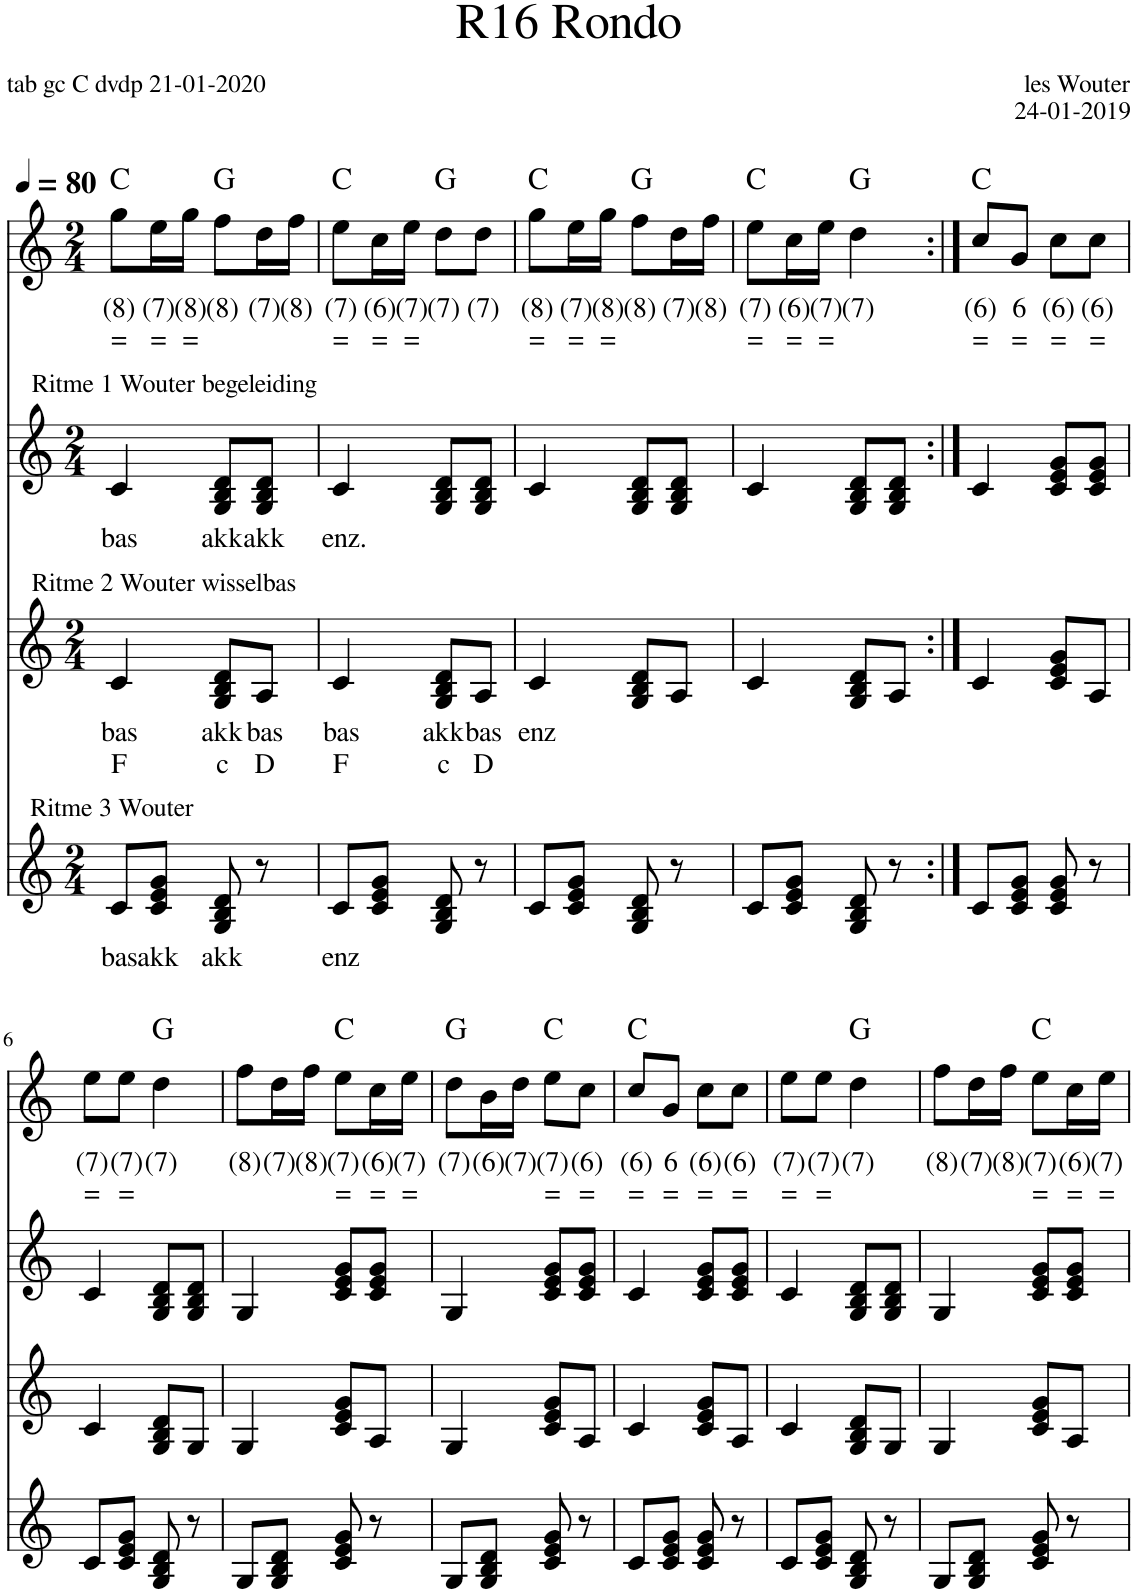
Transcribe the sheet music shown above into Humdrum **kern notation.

**kern	**text	**kern	**text	**text	**kern	**text	**kern	**text	**text	**harte
*part4	*part4	*part3	*part3	*part3	*part2	*part2	*part1	*part1	*part1	*part1
*staff4	*staff4	*staff3	*staff3	*staff3	*staff2	*staff2	*staff1	*staff1	*staff1	*
*I"Stem	*	*I"Stem	*	*	*I"Stem	*	*I"Piano	*	*	*
*clefG2	*	*clefG2	*	*	*clefG2	*	*clefG2	*	*	*
*k[]	*	*k[]	*	*	*k[]	*	*k[]	*	*	*
*M2/4	*	*M2/4	*	*	*M2/4	*	*M2/4	*	*	*
*MM80	*	*MM80	*	*	*MM80	*	*MM80	*	*	*
=1	=1	=1	=1	=1	=1	=1	=1	=1	=1	=1
!	!	!	!	!	!LO:TX:a:t=Ritme 1 Wouter begeleiding	!	!	!	!	!
!	!	!LO:TX:a:t=Ritme 2 Wouter wisselbas	!	!	!	!	!	!	!	!
!LO:TX:a:t=Ritme 3 Wouter	!	!	!	!	!	!	!	!	!	!
!	!LO:LY:b	!	!LO:LY:b	!LO:LY:b	!	!LO:LY:b	!	!LO:LY:b	!LO:LY:b	!
8c/L	bas	4c/	bas	F	4c/	bas	8gg\L	(8)	=	C:maj
!	!LO:LY:b	!	!	!	!	!	!	!LO:LY:b	!LO:LY:b	!
8c/ 8e/ 8g/J	akk	.	.	.	.	.	16ee\L	(7)	=	.
!	!	!	!	!	!	!	!	!LO:LY:b	!LO:LY:b	!
.	.	.	.	.	.	.	16gg\JJ	(8)	=	.
!	!LO:LY:b	!	!LO:LY:b	!LO:LY:b	!	!LO:LY:b	!	!LO:LY:b	!	!
8G/ 8B/ 8d/	akk	8G/ 8B/ 8d/L	akk	c	8G/ 8B/ 8d/L	akk	8ff\L	(8)	.	G:maj
!	!	!	!LO:LY:b	!LO:LY:b	!	!LO:LY:b	!	!LO:LY:b	!	!
8r	.	8A/J	bas	D	8G/ 8B/ 8d/J	akk	16dd\L	(7)	.	.
!	!	!	!	!	!	!	!	!LO:LY:b	!	!
.	.	.	.	.	.	.	16ff\JJ	(8)	.	.
=2	=2	=2	=2	=2	=2	=2	=2	=2	=2	=2
!	!LO:LY:b	!	!LO:LY:b	!LO:LY:b	!	!LO:LY:b	!	!LO:LY:b	!LO:LY:b	!
8c/L	enz	4c/	bas	F	4c/	enz.	8ee\L	(7)	=	C:maj
!	!	!	!	!	!	!	!	!LO:LY:b	!LO:LY:b	!
8c/ 8e/ 8g/J	.	.	.	.	.	.	16cc\L	(6)	=	.
!	!	!	!	!	!	!	!	!LO:LY:b	!LO:LY:b	!
.	.	.	.	.	.	.	16ee\JJ	(7)	=	.
!	!	!	!LO:LY:b	!LO:LY:b	!	!	!	!LO:LY:b	!	!
8G/ 8B/ 8d/	.	8G/ 8B/ 8d/L	akk	c	8G/ 8B/ 8d/L	.	8dd\L	(7)	.	G:maj
!	!	!	!LO:LY:b	!LO:LY:b	!	!	!	!LO:LY:b	!	!
8r	.	8A/J	bas	D	8G/ 8B/ 8d/J	.	8dd\J	(7)	.	.
=3	=3	=3	=3	=3	=3	=3	=3	=3	=3	=3
!	!	!	!LO:LY:b	!	!	!	!	!LO:LY:b	!LO:LY:b	!
8c/L	.	4c/	enz	.	4c/	.	8gg\L	(8)	=	C:maj
!	!	!	!	!	!	!	!	!LO:LY:b	!LO:LY:b	!
8c/ 8e/ 8g/J	.	.	.	.	.	.	16ee\L	(7)	=	.
!	!	!	!	!	!	!	!	!LO:LY:b	!LO:LY:b	!
.	.	.	.	.	.	.	16gg\JJ	(8)	=	.
!	!	!	!	!	!	!	!	!LO:LY:b	!	!
8G/ 8B/ 8d/	.	8G/ 8B/ 8d/L	.	.	8G/ 8B/ 8d/L	.	8ff\L	(8)	.	G:maj
!	!	!	!	!	!	!	!	!LO:LY:b	!	!
8r	.	8A/J	.	.	8G/ 8B/ 8d/J	.	16dd\L	(7)	.	.
!	!	!	!	!	!	!	!	!LO:LY:b	!	!
.	.	.	.	.	.	.	16ff\JJ	(8)	.	.
=4	=4	=4	=4	=4	=4	=4	=4	=4	=4	=4
!	!	!	!	!	!	!	!	!LO:LY:b	!LO:LY:b	!
8c/L	.	4c/	.	.	4c/	.	8ee\L	(7)	=	C:maj
!	!	!	!	!	!	!	!	!LO:LY:b	!LO:LY:b	!
8c/ 8e/ 8g/J	.	.	.	.	.	.	16cc\L	(6)	=	.
!	!	!	!	!	!	!	!	!LO:LY:b	!LO:LY:b	!
.	.	.	.	.	.	.	16ee\JJ	(7)	=	.
!	!	!	!	!	!	!	!	!LO:LY:b	!	!
8G/ 8B/ 8d/	.	8G/ 8B/ 8d/L	.	.	8G/ 8B/ 8d/L	.	4dd\	(7)	.	G:maj
8r	.	8A/J	.	.	8G/ 8B/ 8d/J	.	.	.	.	.
=5:|!	=5:|!	=5:|!	=5:|!	=5:|!	=5:|!	=5:|!	=5:|!	=5:|!	=5:|!	=5:|!
!	!	!	!	!	!	!	!	!LO:LY:b	!LO:LY:b	!
8c/L	.	4c/	.	.	4c/	.	8cc/L	(6)	=	C:maj
!	!	!	!	!	!	!	!	!LO:LY:b	!LO:LY:b	!
8c/ 8e/ 8g/J	.	.	.	.	.	.	8g/J	6	=	.
!	!	!	!	!	!	!	!	!LO:LY:b	!LO:LY:b	!
8c/ 8e/ 8g/	.	8c/ 8e/ 8g/L	.	.	8c/ 8e/ 8g/L	.	8cc\L	(6)	=	.
!	!	!	!	!	!	!	!	!LO:LY:b	!LO:LY:b	!
8r	.	8A/J	.	.	8c/ 8e/ 8g/J	.	8cc\J	(6)	=	.
!!LO:LB:g=z
=6	=6	=6	=6	=6	=6	=6	=6	=6	=6	=6
!	!	!	!	!	!	!	!	!LO:LY:b	!LO:LY:b	!
8c/L	.	4c/	.	.	4c/	.	8ee\L	(7)	=	.
!	!	!	!	!	!	!	!	!LO:LY:b	!LO:LY:b	!
8c/ 8e/ 8g/J	.	.	.	.	.	.	8ee\J	(7)	=	.
!	!	!	!	!	!	!	!	!LO:LY:b	!	!
8G/ 8B/ 8d/	.	8G/ 8B/ 8d/L	.	.	8G/ 8B/ 8d/L	.	4dd\	(7)	.	G:maj
8r	.	8G/J	.	.	8G/ 8B/ 8d/J	.	.	.	.	.
=7	=7	=7	=7	=7	=7	=7	=7	=7	=7	=7
!	!	!	!	!	!	!	!	!LO:LY:b	!	!
8G/L	.	4G/	.	.	4G/	.	8ff\L	(8)	.	.
!	!	!	!	!	!	!	!	!LO:LY:b	!	!
8G/ 8B/ 8d/J	.	.	.	.	.	.	16dd\L	(7)	.	.
!	!	!	!	!	!	!	!	!LO:LY:b	!	!
.	.	.	.	.	.	.	16ff\JJ	(8)	.	.
!	!	!	!	!	!	!	!	!LO:LY:b	!LO:LY:b	!
8c/ 8e/ 8g/	.	8c/ 8e/ 8g/L	.	.	8c/ 8e/ 8g/L	.	8ee\L	(7)	=	C:maj
!	!	!	!	!	!	!	!	!LO:LY:b	!LO:LY:b	!
8r	.	8A/J	.	.	8c/ 8e/ 8g/J	.	16cc\L	(6)	=	.
!	!	!	!	!	!	!	!	!LO:LY:b	!LO:LY:b	!
.	.	.	.	.	.	.	16ee\JJ	(7)	=	.
=8	=8	=8	=8	=8	=8	=8	=8	=8	=8	=8
!	!	!	!	!	!	!	!	!LO:LY:b	!	!
8G/L	.	4G/	.	.	4G/	.	8dd\L	(7)	.	G:maj
!	!	!	!	!	!	!	!	!LO:LY:b	!	!
8G/ 8B/ 8d/J	.	.	.	.	.	.	16b\L	(6)	.	.
!	!	!	!	!	!	!	!	!LO:LY:b	!	!
.	.	.	.	.	.	.	16dd\JJ	(7)	.	.
!	!	!	!	!	!	!	!	!LO:LY:b	!LO:LY:b	!
8c/ 8e/ 8g/	.	8c/ 8e/ 8g/L	.	.	8c/ 8e/ 8g/L	.	8ee\L	(7)	=	C:maj
!	!	!	!	!	!	!	!	!LO:LY:b	!LO:LY:b	!
8r	.	8A/J	.	.	8c/ 8e/ 8g/J	.	8cc\J	(6)	=	.
=9	=9	=9	=9	=9	=9	=9	=9	=9	=9	=9
!	!	!	!	!	!	!	!	!LO:LY:b	!LO:LY:b	!
8c/L	.	4c/	.	.	4c/	.	8cc/L	(6)	=	C:maj
!	!	!	!	!	!	!	!	!LO:LY:b	!LO:LY:b	!
8c/ 8e/ 8g/J	.	.	.	.	.	.	8g/J	6	=	.
!	!	!	!	!	!	!	!	!LO:LY:b	!LO:LY:b	!
8c/ 8e/ 8g/	.	8c/ 8e/ 8g/L	.	.	8c/ 8e/ 8g/L	.	8cc\L	(6)	=	.
!	!	!	!	!	!	!	!	!LO:LY:b	!LO:LY:b	!
8r	.	8A/J	.	.	8c/ 8e/ 8g/J	.	8cc\J	(6)	=	.
=10	=10	=10	=10	=10	=10	=10	=10	=10	=10	=10
!	!	!	!	!	!	!	!	!LO:LY:b	!LO:LY:b	!
8c/L	.	4c/	.	.	4c/	.	8ee\L	(7)	=	.
!	!	!	!	!	!	!	!	!LO:LY:b	!LO:LY:b	!
8c/ 8e/ 8g/J	.	.	.	.	.	.	8ee\J	(7)	=	.
!	!	!	!	!	!	!	!	!LO:LY:b	!	!
8G/ 8B/ 8d/	.	8G/ 8B/ 8d/L	.	.	8G/ 8B/ 8d/L	.	4dd\	(7)	.	G:maj
8r	.	8G/J	.	.	8G/ 8B/ 8d/J	.	.	.	.	.
=11	=11	=11	=11	=11	=11	=11	=11	=11	=11	=11
!	!	!	!	!	!	!	!	!LO:LY:b	!	!
8G/L	.	4G/	.	.	4G/	.	8ff\L	(8)	.	.
!	!	!	!	!	!	!	!	!LO:LY:b	!	!
8G/ 8B/ 8d/J	.	.	.	.	.	.	16dd\L	(7)	.	.
!	!	!	!	!	!	!	!	!LO:LY:b	!	!
.	.	.	.	.	.	.	16ff\JJ	(8)	.	.
!	!	!	!	!	!	!	!	!LO:LY:b	!LO:LY:b	!
8c/ 8e/ 8g/	.	8c/ 8e/ 8g/L	.	.	8c/ 8e/ 8g/L	.	8ee\L	(7)	=	C:maj
!	!	!	!	!	!	!	!	!LO:LY:b	!LO:LY:b	!
8r	.	8A/J	.	.	8c/ 8e/ 8g/J	.	16cc\L	(6)	=	.
!	!	!	!	!	!	!	!	!LO:LY:b	!LO:LY:b	!
.	.	.	.	.	.	.	16ee\JJ	(7)	=	.
=	=	=	=	=	=	=	=	=	=	=
*-	*-	*-	*-	*-	*-	*-	*-	*-	*-	*-
